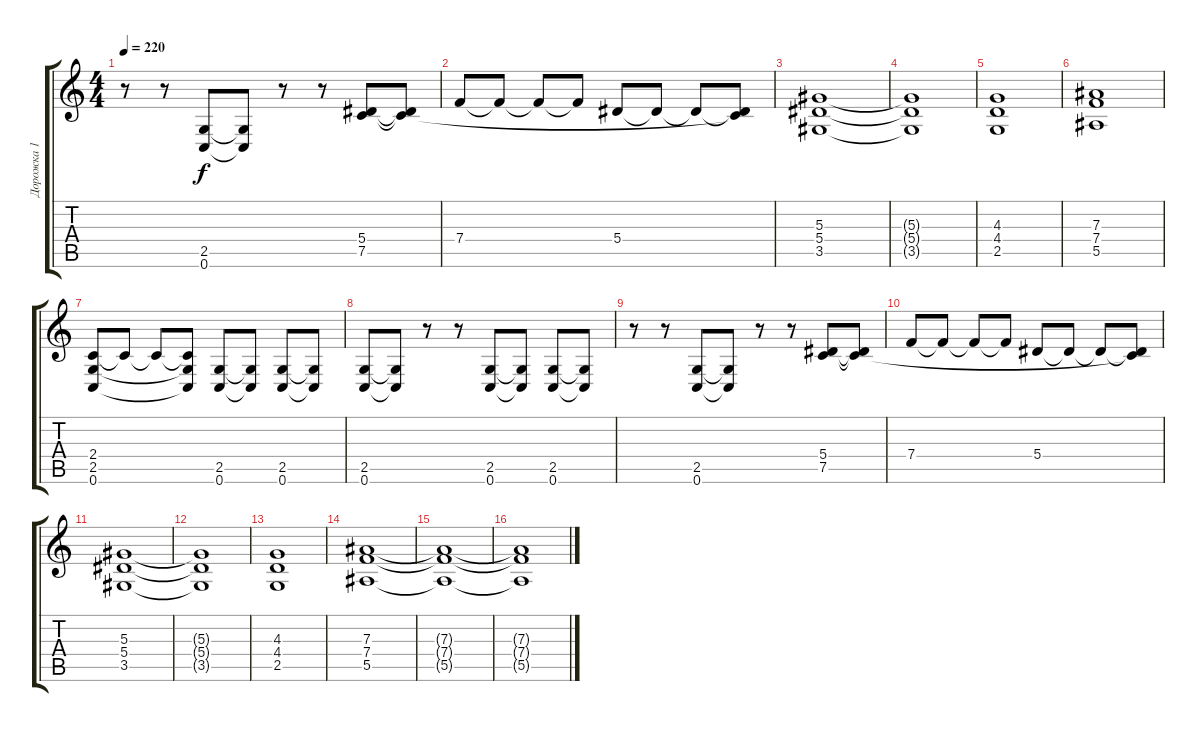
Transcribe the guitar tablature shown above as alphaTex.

\track ("Дорожка 1" "Дорожка 1") {instrument distortionguitar}
\staff {score tabs}
\tuning (C4 G3 Eb3 Bb2 F2 C2) {hide}
\ts (4 4)
\tempo 220
\clef g2
\ks c
r.8{dy f} r.8 (2.5 0.6).8 (2.5{t} 0.6{t}).8 r.8 r.8 (5.4 7.5).8 (5.4{t} 7.5{t}).8 |
7.4.8 7.4{t}.8 7.4{t}.8 7.4{t}.8 5.4.8 5.4{t}.8 5.4{t}.8 (5.4{t} 7.5{t}).8 |
(5.3 5.4 3.5).1 |
(5.3{t} 5.4{t} 3.5{t}).1 |
(4.3 4.4 2.5).1 |
(7.3 7.4 5.5).1 |
(2.4 2.5 0.6).8 2.4{t}.8 2.4{t}.8 (2.4{t} 2.5{t} 0.6{t}).8 (2.5 0.6).8 (2.5{t} 0.6{t}).8 (2.5 0.6).8 (2.5{t} 0.6{t}).8 |
(2.5 0.6).8 (2.5{t} 0.6{t}).8 r.8 r.8 (2.5 0.6).8 (2.5{t} 0.6{t}).8 (2.5 0.6).8 (2.5{t} 0.6{t}).8 |
r.8 r.8 (2.5 0.6).8 (2.5{t} 0.6{t}).8 r.8 r.8 (5.4 7.5).8 (5.4{t} 7.5{t}).8 |
7.4.8 7.4{t}.8 7.4{t}.8 7.4{t}.8 5.4.8 5.4{t}.8 5.4{t}.8 (5.4{t} 7.5{t}).8 |
(5.3 5.4 3.5).1 |
(5.3{t} 5.4{t} 3.5{t}).1 |
(4.3 4.4 2.5).1 |
(7.3 7.4 5.5).1 |
(7.3{t} 7.4{t} 5.5{t}).1 |
(7.3{t} 7.4{t} 5.5{t}).1
